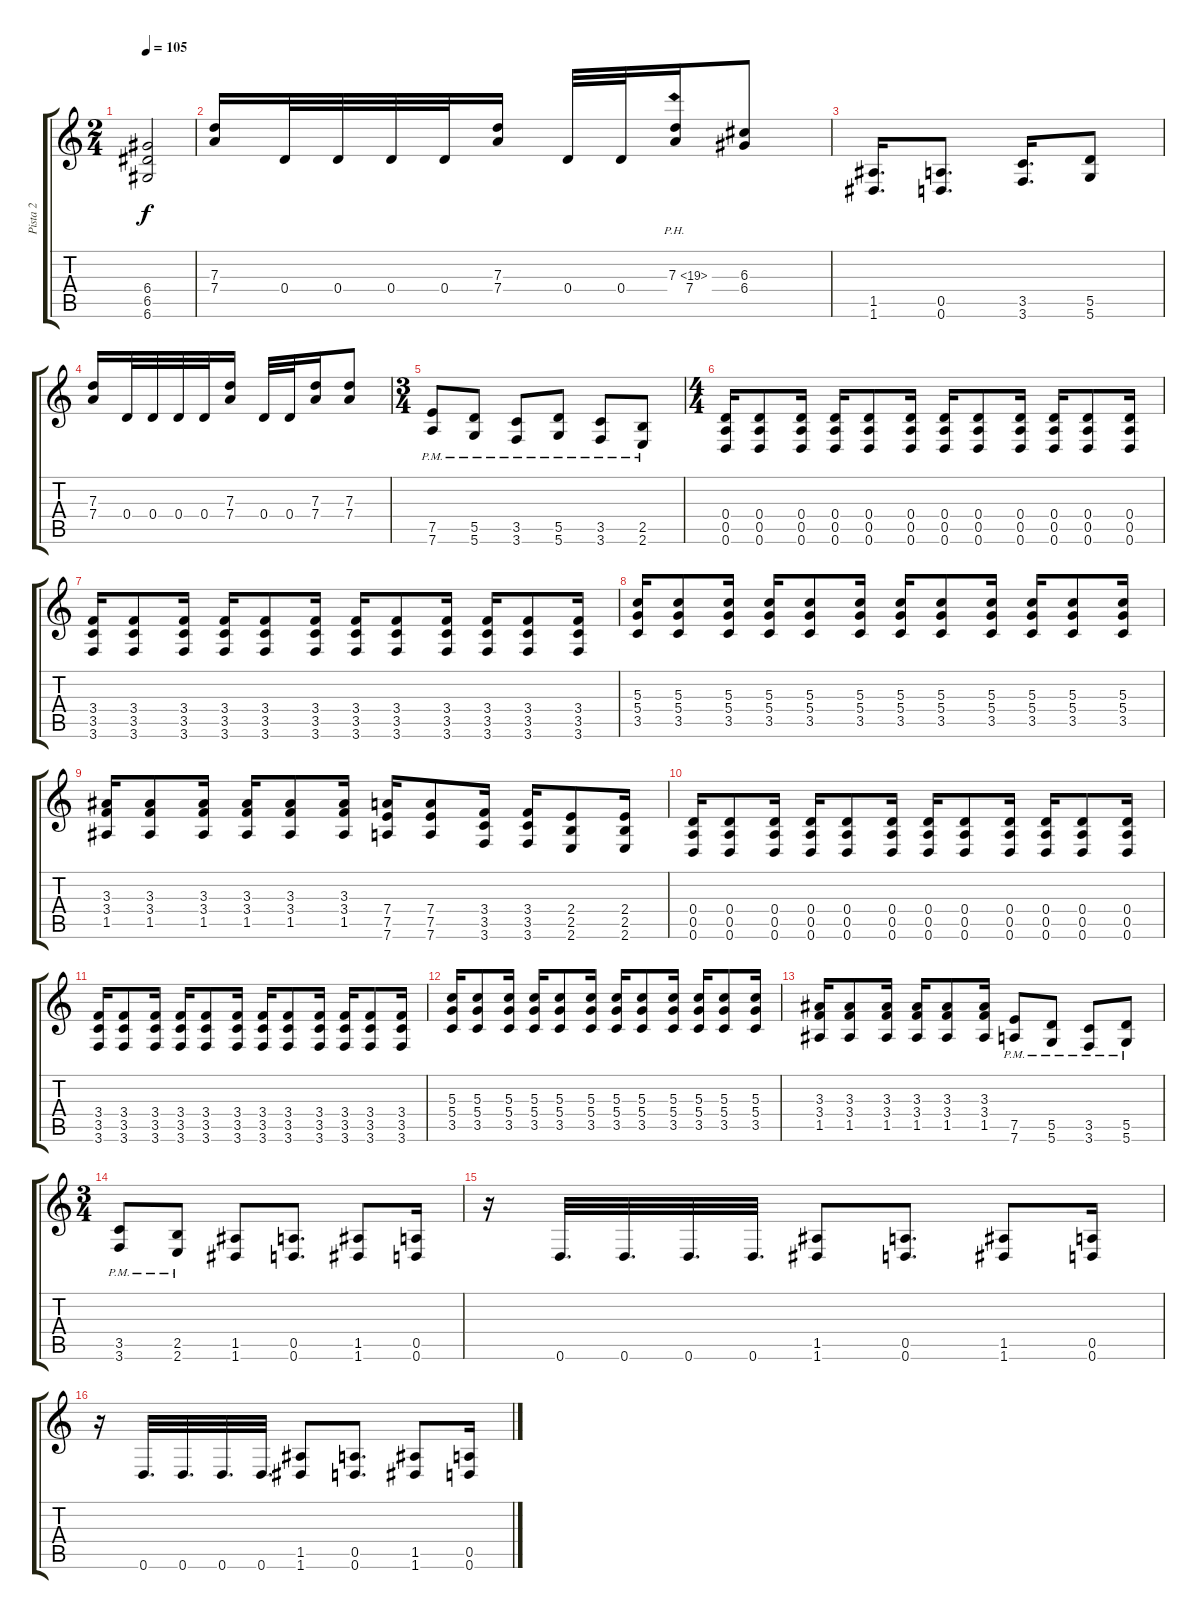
\track ("Pista 2" "Pista 2") {instrument distortionguitar}
\staff {score tabs}
\tuning (E4 B3 G3 D3 A2 D2) {hide}
\ts (2 4)
\tempo 105
\clef g2
\ks c
(6.4 6.5 6.6).2{dy f} |
(7.3 7.4).16 0.4.32 0.4.32 0.4.32 0.4.32 (7.3 7.4).16 0.4.32 0.4.32 (7.3{ph 12} 7.4).16 (6.3 6.4).8 |
(1.5 1.6).16{d} (0.5 0.6).8{d} (3.5 3.6).16{d} (5.5 5.6).8 |
(7.3 7.4).16 0.4.32 0.4.32 0.4.32 0.4.32 (7.3 7.4).16 0.4.32 0.4.32 (7.3 7.4).16 (7.3 7.4).8 |
\ts (3 4)
(7.5{pm} 7.6{pm}).8 (5.5{pm} 5.6{pm}).8 (3.5{pm} 3.6{pm}).8 (5.5{pm} 5.6{pm}).8 (3.5{pm} 3.6{pm}).8 (2.5{pm} 2.6{pm}).8 |
\ts (4 4)
(0.4 0.5 0.6).16 (0.4 0.5 0.6).8 (0.4 0.5 0.6).16 (0.4 0.5 0.6).16 (0.4 0.5 0.6).8 (0.4 0.5 0.6).16 (0.4 0.5 0.6).16 (0.4 0.5 0.6).8 (0.4 0.5 0.6).16 (0.4 0.5 0.6).16 (0.4 0.5 0.6).8 (0.4 0.5 0.6).16 |
(3.4 3.5 3.6).16 (3.4 3.5 3.6).8 (3.4 3.5 3.6).16 (3.4 3.5 3.6).16 (3.4 3.5 3.6).8 (3.4 3.5 3.6).16 (3.4 3.5 3.6).16 (3.4 3.5 3.6).8 (3.4 3.5 3.6).16 (3.4 3.5 3.6).16 (3.4 3.5 3.6).8 (3.4 3.5 3.6).16 |
(5.3 5.4 3.5).16 (5.3 5.4 3.5).8 (5.3 5.4 3.5).16 (5.3 5.4 3.5).16 (5.3 5.4 3.5).8 (5.3 5.4 3.5).16 (5.3 5.4 3.5).16 (5.3 5.4 3.5).8 (5.3 5.4 3.5).16 (5.3 5.4 3.5).16 (5.3 5.4 3.5).8 (5.3 5.4 3.5).16 |
(3.3 3.4 1.5).16 (3.3 3.4 1.5).8 (3.3 3.4 1.5).16 (3.3 3.4 1.5).16 (3.3 3.4 1.5).8 (3.3 3.4 1.5).16 (7.4 7.5 7.6).16 (7.4 7.5 7.6).8 (3.4 3.5 3.6).16 (3.4 3.5 3.6).16 (2.4 2.5 2.6).8 (2.4 2.5 2.6).16 |
(0.4 0.5 0.6).16 (0.4 0.5 0.6).8 (0.4 0.5 0.6).16 (0.4 0.5 0.6).16 (0.4 0.5 0.6).8 (0.4 0.5 0.6).16 (0.4 0.5 0.6).16 (0.4 0.5 0.6).8 (0.4 0.5 0.6).16 (0.4 0.5 0.6).16 (0.4 0.5 0.6).8 (0.4 0.5 0.6).16 |
(3.4 3.5 3.6).16 (3.4 3.5 3.6).8 (3.4 3.5 3.6).16 (3.4 3.5 3.6).16 (3.4 3.5 3.6).8 (3.4 3.5 3.6).16 (3.4 3.5 3.6).16 (3.4 3.5 3.6).8 (3.4 3.5 3.6).16 (3.4 3.5 3.6).16 (3.4 3.5 3.6).8 (3.4 3.5 3.6).16 |
(5.3 5.4 3.5).16 (5.3 5.4 3.5).8 (5.3 5.4 3.5).16 (5.3 5.4 3.5).16 (5.3 5.4 3.5).8 (5.3 5.4 3.5).16 (5.3 5.4 3.5).16 (5.3 5.4 3.5).8 (5.3 5.4 3.5).16 (5.3 5.4 3.5).16 (5.3 5.4 3.5).8 (5.3 5.4 3.5).16 |
(3.3 3.4 1.5).16 (3.3 3.4 1.5).8 (3.3 3.4 1.5).16 (3.3 3.4 1.5).16 (3.3 3.4 1.5).8 (3.3 3.4 1.5).16 (7.5{pm} 7.6{pm}).8 (5.5{pm} 5.6{pm}).8 (3.5{pm} 3.6{pm}).8 (5.5{pm} 5.6{pm}).8 |
\ts (3 4)
(3.5{pm} 3.6{pm}).8 (2.5{pm} 2.6{pm}).8 (1.5 1.6).8 (0.5 0.6).8{d} (1.5 1.6).8 (0.5 0.6).16 |
r.16 0.6.32{d} 0.6.32{d} 0.6.32{d} 0.6.32{d} (1.5 1.6).8 (0.5 0.6).8{d} (1.5 1.6).8 (0.5 0.6).16 |
r.16 0.6.32{d} 0.6.32{d} 0.6.32{d} 0.6.32{d} (1.5 1.6).8 (0.5 0.6).8{d} (1.5 1.6).8 (0.5 0.6).16
